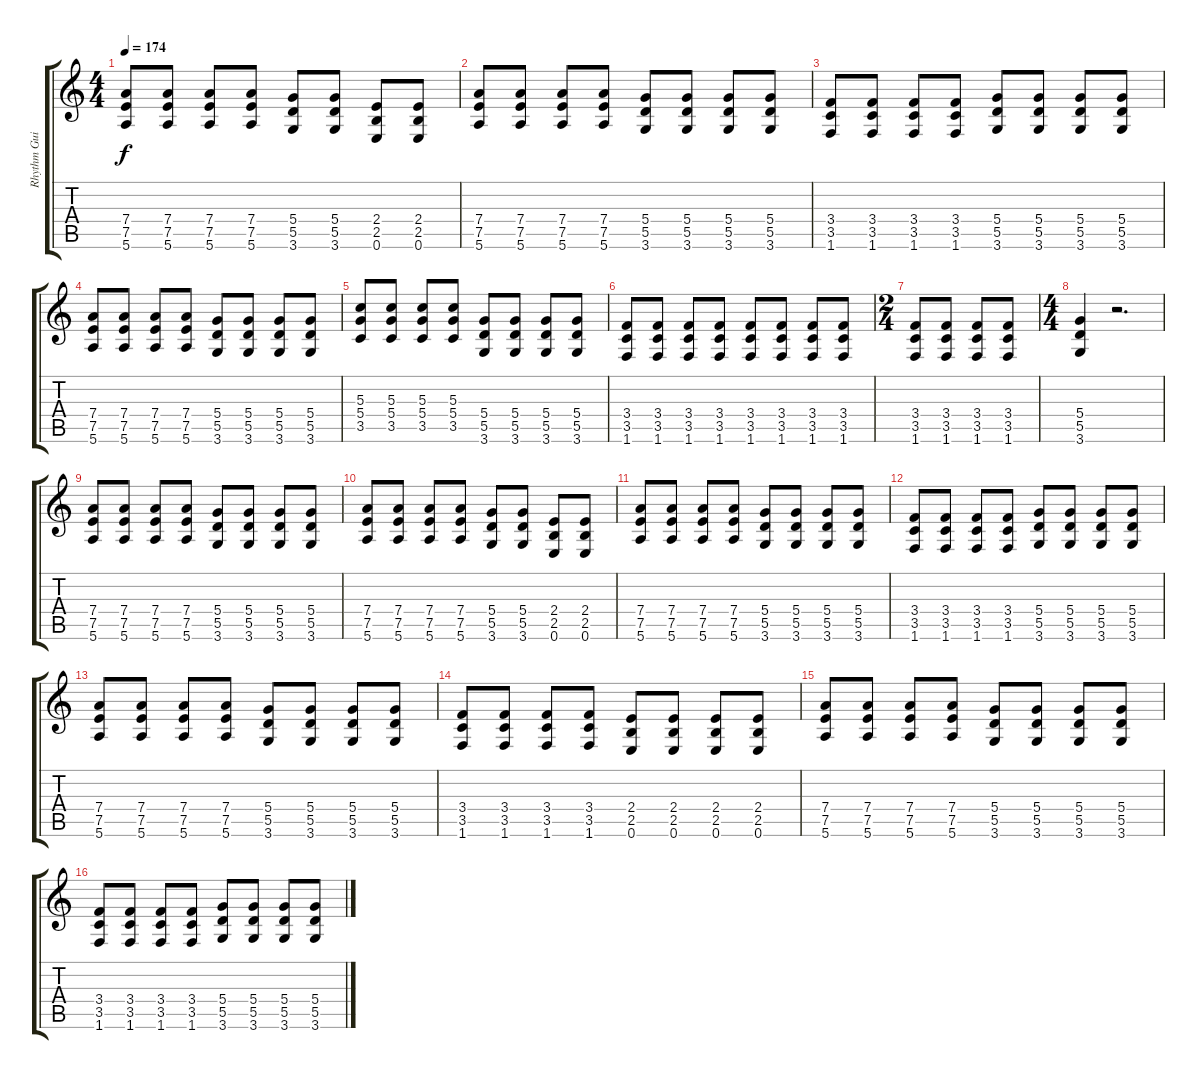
\track ("Rhythm Guitar" "Rhythm Gui") {instrument distortionguitar}
\staff {score tabs}
\tuning (E4 B3 G3 D3 A2 E2) {hide}
\ts (4 4)
\tempo 174
\clef g2
\ks c
(7.4 7.5 5.6).8{dy f} (7.4 7.5 5.6).8 (7.4 7.5 5.6).8 (7.4 7.5 5.6).8 (5.4 5.5 3.6).8 (5.4 5.5 3.6).8 (2.4 2.5 0.6).8 (2.4 2.5 0.6).8 |
(7.4 7.5 5.6).8 (7.4 7.5 5.6).8 (7.4 7.5 5.6).8 (7.4 7.5 5.6).8 (5.4 5.5 3.6).8 (5.4 5.5 3.6).8 (5.4 5.5 3.6).8 (5.4 5.5 3.6).8 |
(3.4 3.5 1.6).8 (3.4 3.5 1.6).8 (3.4 3.5 1.6).8 (3.4 3.5 1.6).8 (5.4 5.5 3.6).8 (5.4 5.5 3.6).8 (5.4 5.5 3.6).8 (5.4 5.5 3.6).8 |
(7.4 7.5 5.6).8 (7.4 7.5 5.6).8 (7.4 7.5 5.6).8 (7.4 7.5 5.6).8 (5.4 5.5 3.6).8 (5.4 5.5 3.6).8 (5.4 5.5 3.6).8 (5.4 5.5 3.6).8 |
(5.3 5.4 3.5).8 (5.3 5.4 3.5).8 (5.3 5.4 3.5).8 (5.3 5.4 3.5).8 (5.4 5.5 3.6).8 (5.4 5.5 3.6).8 (5.4 5.5 3.6).8 (5.4 5.5 3.6).8 |
(3.4 3.5 1.6).8 (3.4 3.5 1.6).8 (3.4 3.5 1.6).8 (3.4 3.5 1.6).8 (3.4 3.5 1.6).8 (3.4 3.5 1.6).8 (3.4 3.5 1.6).8 (3.4 3.5 1.6).8 |
\ts (2 4)
(3.4 3.5 1.6).8 (3.4 3.5 1.6).8 (3.4 3.5 1.6).8 (3.4 3.5 1.6).8 |
\ts (4 4)
(5.4 5.5 3.6).4 r.2{d} |
(7.4 7.5 5.6).8 (7.4 7.5 5.6).8 (7.4 7.5 5.6).8 (7.4 7.5 5.6).8 (5.4 5.5 3.6).8 (5.4 5.5 3.6).8 (5.4 5.5 3.6).8 (5.4 5.5 3.6).8 |
(7.4 7.5 5.6).8 (7.4 7.5 5.6).8 (7.4 7.5 5.6).8 (7.4 7.5 5.6).8 (5.4 5.5 3.6).8 (5.4 5.5 3.6).8 (2.4 2.5 0.6).8 (2.4 2.5 0.6).8 |
(7.4 7.5 5.6).8 (7.4 7.5 5.6).8 (7.4 7.5 5.6).8 (7.4 7.5 5.6).8 (5.4 5.5 3.6).8 (5.4 5.5 3.6).8 (5.4 5.5 3.6).8 (5.4 5.5 3.6).8 |
(3.4 3.5 1.6).8 (3.4 3.5 1.6).8 (3.4 3.5 1.6).8 (3.4 3.5 1.6).8 (5.4 5.5 3.6).8 (5.4 5.5 3.6).8 (5.4 5.5 3.6).8 (5.4 5.5 3.6).8 |
(7.4 7.5 5.6).8 (7.4 7.5 5.6).8 (7.4 7.5 5.6).8 (7.4 7.5 5.6).8 (5.4 5.5 3.6).8 (5.4 5.5 3.6).8 (5.4 5.5 3.6).8 (5.4 5.5 3.6).8 |
(3.4 3.5 1.6).8 (3.4 3.5 1.6).8 (3.4 3.5 1.6).8 (3.4 3.5 1.6).8 (2.4 2.5 0.6).8 (2.4 2.5 0.6).8 (2.4 2.5 0.6).8 (2.4 2.5 0.6).8 |
(7.4 7.5 5.6).8 (7.4 7.5 5.6).8 (7.4 7.5 5.6).8 (7.4 7.5 5.6).8 (5.4 5.5 3.6).8 (5.4 5.5 3.6).8 (5.4 5.5 3.6).8 (5.4 5.5 3.6).8 |
(3.4 3.5 1.6).8 (3.4 3.5 1.6).8 (3.4 3.5 1.6).8 (3.4 3.5 1.6).8 (5.4 5.5 3.6).8 (5.4 5.5 3.6).8 (5.4 5.5 3.6).8 (5.4 5.5 3.6).8
